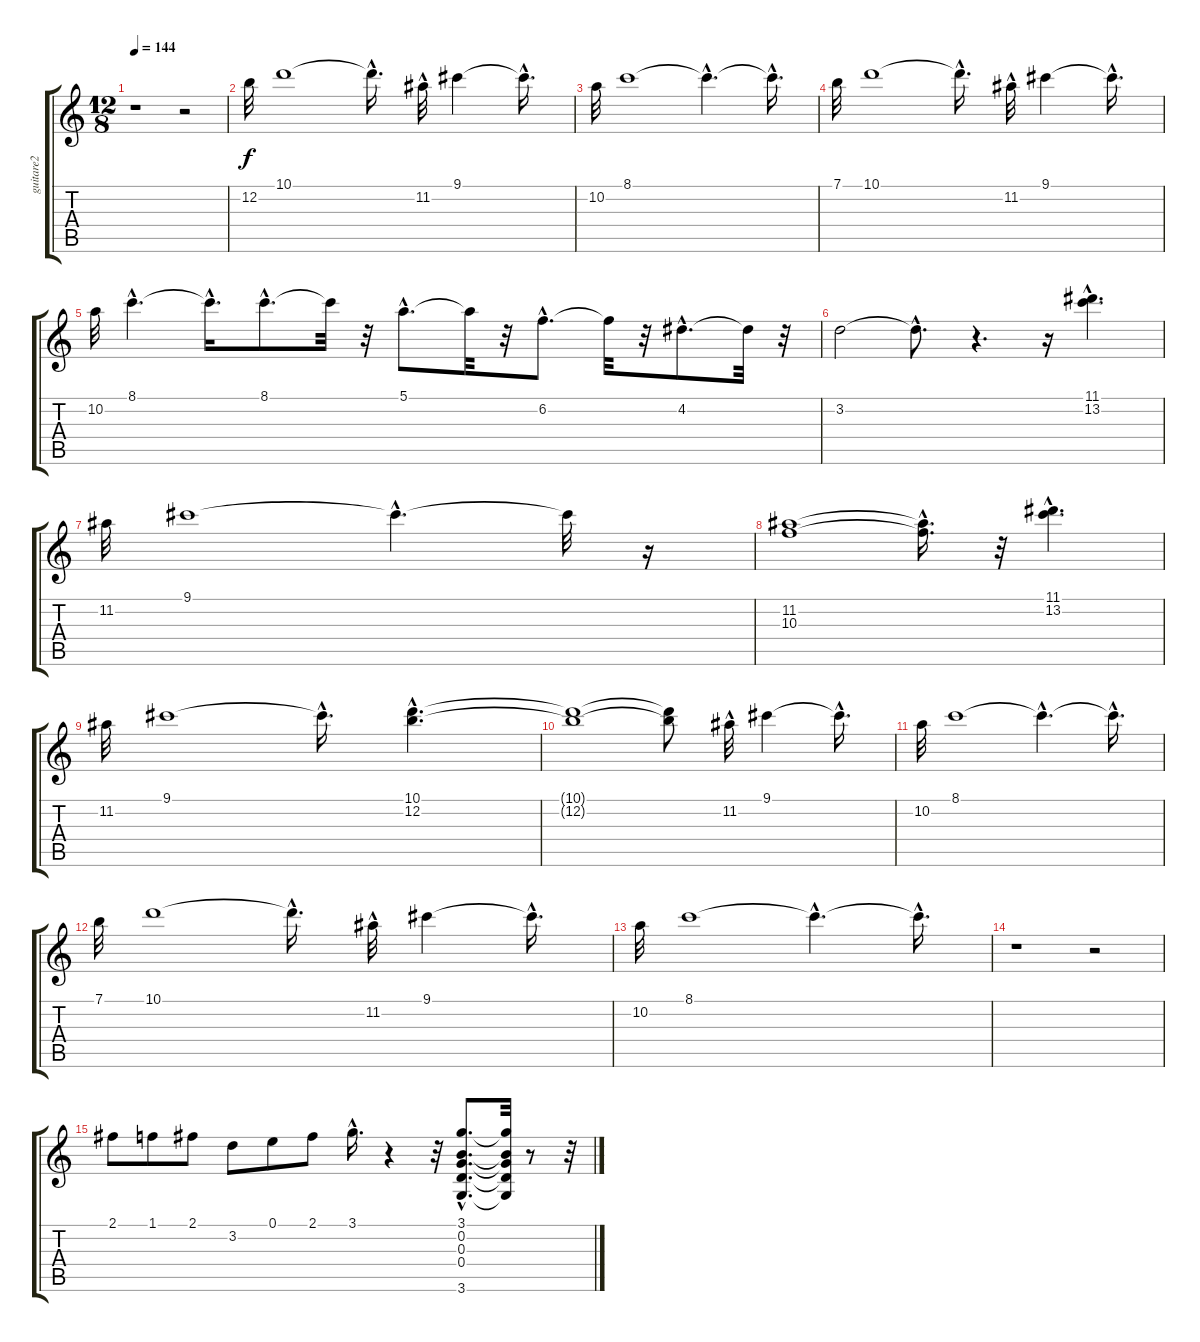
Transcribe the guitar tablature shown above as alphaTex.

\track ("guitare2" "guitare2") {instrument acousticguitarsteel}
\staff {score tabs}
\tuning (E4 B3 G3 D3 A2 E2) {hide}
\ts (12 8)
\tempo 144
\clef g2
\ks c
r.1{dy f instrument acousticguitarsteel} r.2 |
12.2.32 10.1.1 10.1{hac t}.16{d} 11.2{hac}.32 9.1.4 9.1{hac t}.16{d} |
10.2.32 8.1.1 8.1{hac t}.4{d} 8.1{hac t}.16{d} |
7.1.32 10.1.1 10.1{hac t}.16{d} 11.2{hac}.32 9.1.4 9.1{hac t}.16{d} |
10.2.32 8.1{hac}.4{d} 8.1{hac t}.16{d} 8.1{hac}.8{d} 8.1{t}.32 r.32 5.1{hac}.8{d} 5.1{t}.32 r.32 6.2{hac}.8{d} 6.2{t}.32 r.32 4.2{hac}.8{d} 4.2{t}.32 r.32 |
3.2.2 3.2{hac t}.8{d} r.4{d} r.16 (11.1{hac} 13.2{hac}).4{d} |
11.2.32 9.1.1 9.1{hac t}.4{d} 9.1{t}.32 r.16 |
(11.2 10.3).1 (11.2{hac t} 10.3{hac t}).16{d} r.32 (11.1{hac} 13.2{hac}).4{d} |
11.2.32 9.1.1 9.1{hac t}.16{d} (10.1{hac} 12.2{hac}).4{d} |
(10.1{t} 12.2{t}).1 (10.1{t} 12.2{t}).8 11.2{hac}.32 9.1.4 9.1{hac t}.16{d} |
10.2.32 8.1.1 8.1{hac t}.4{d} 8.1{hac t}.16{d} |
7.1.32 10.1.1 10.1{hac t}.16{d} 11.2{hac}.32 9.1.4 9.1{hac t}.16{d} |
10.2.32 8.1.1 8.1{hac t}.4{d} 8.1{hac t}.16{d} |
r.1 r.2 |
2.1.8 1.1.8 2.1.8 3.2.8 0.1.8 2.1.8 3.1{hac}.16{d} r.4 r.32 (3.1{hac} 0.2{hac} 0.3{hac} 0.4{hac} 3.6{hac}).8{d} (3.1{t} 0.2{t} 0.3{t} 0.4{t} 3.6{t}).32 r.8 r.32
